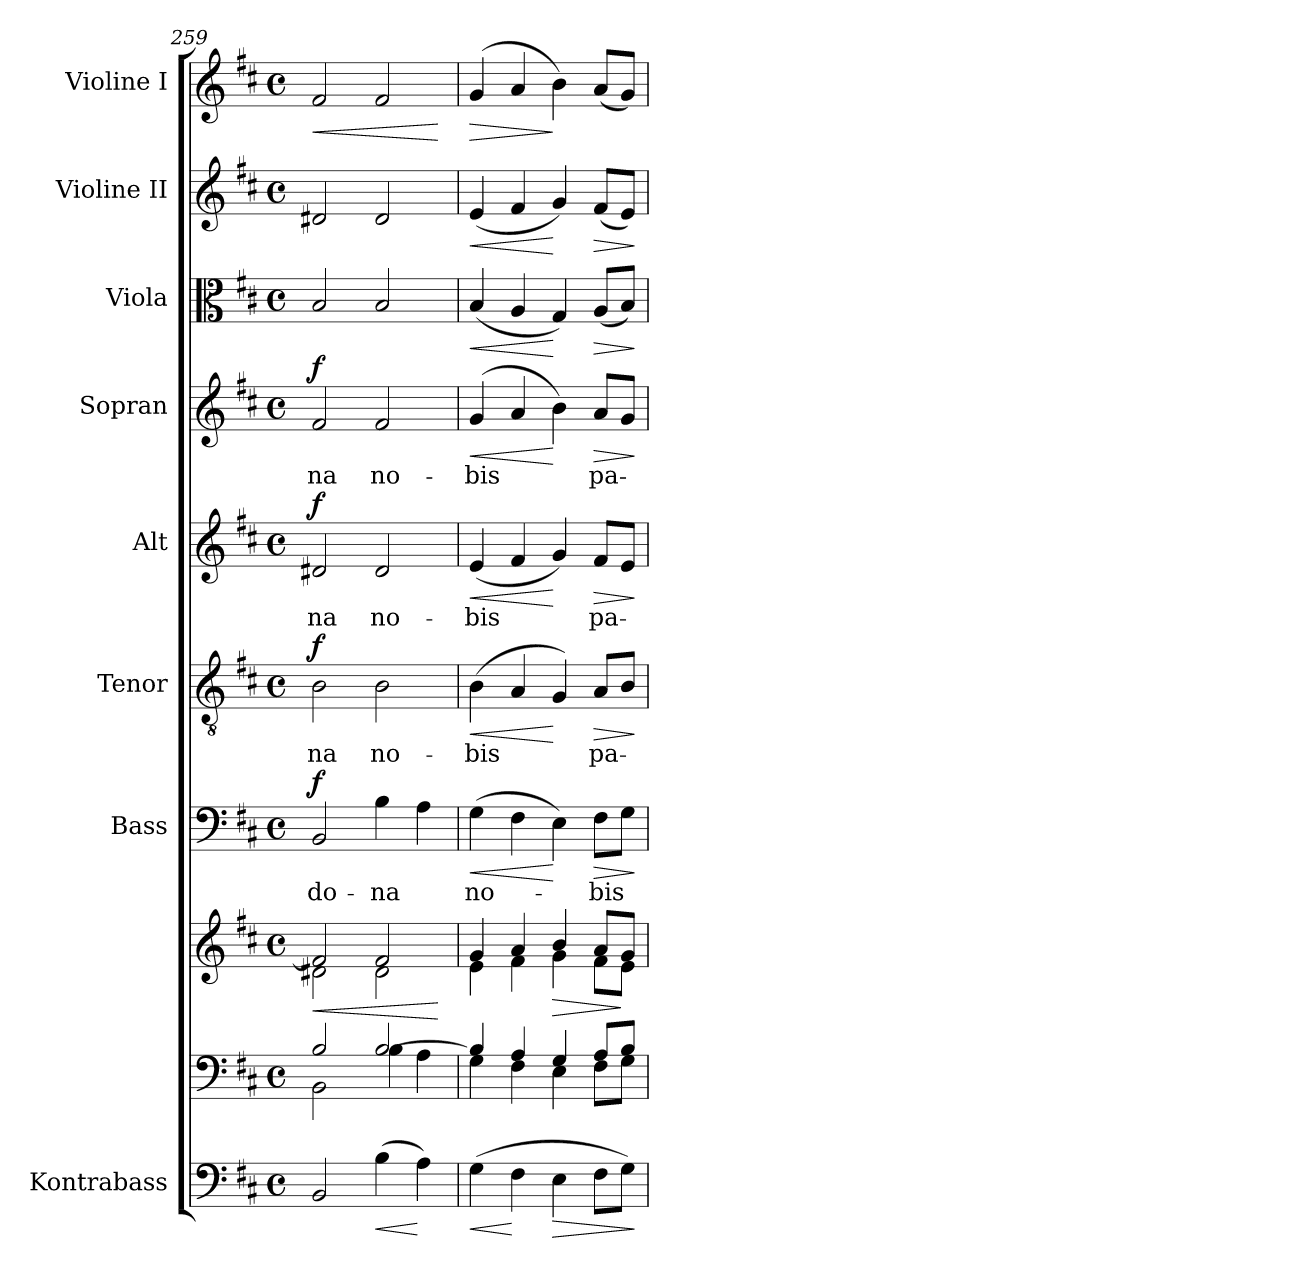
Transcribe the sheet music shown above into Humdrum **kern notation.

**kern	**dynam	**kern	**kern	**dynam	**kern	**text	**dynam	**kern	**text	**dynam	**kern	**text	**dynam	**kern	**text	**dynam	**kern	**dynam	**kern	**dynam	**kern	**dynam
*part9	*part9	*part8	*part8	*part8	*part7	*part7	*part7	*part6	*part6	*part6	*part5	*part5	*part5	*part4	*part4	*part4	*part3	*part3	*part2	*part2	*part1	*part1
*staff10	*staff10	*staff9	*staff8	*staff8/9	*staff7	*staff7	*staff7	*staff6	*staff6	*staff6	*staff5	*staff5	*staff5	*staff4	*staff4	*staff4	*staff3	*staff3	*staff2	*staff2	*staff1	*staff1
*I"Kontrabass	*	*	*	*	*I"Bass	*	*	*I"Tenor	*	*	*I"Alt	*	*	*I"Sopran	*	*	*I"Viola	*	*I"Violine II	*	*I"Violine I	*
*I'Kb.	*	*	*	*	*I'B.	*	*	*I'T.	*	*	*I'A.	*	*	*I'S.	*	*	*I'Vla.	*	*I'Vl. II	*	*I'Vl. I	*
*clefF4	*	*clefF4	*clefG2	*	*clefF4	*	*	*clefGv2	*	*	*clefG2	*	*	*clefG2	*	*	*clefC3	*	*clefG2	*	*clefG2	*
*ITrd7c12	*	*	*	*	*	*	*	*	*	*	*	*	*	*	*	*	*	*	*	*	*	*
*k[f#c#]	*	*k[f#c#]	*k[f#c#]	*	*k[f#c#]	*	*	*k[f#c#]	*	*	*k[f#c#]	*	*	*k[f#c#]	*	*	*k[f#c#]	*	*k[f#c#]	*	*k[f#c#]	*
*D:	*	*D:	*D:	*	*D:	*	*	*D:	*	*	*D:	*	*	*D:	*	*	*D:	*	*D:	*	*D:	*
*M4/4	*	*M4/4	*M4/4	*	*M4/4	*	*	*M4/4	*	*	*M4/4	*	*	*M4/4	*	*	*M4/4	*	*M4/4	*	*M4/4	*
*met(c)	*	*met(c)	*met(c)	*	*met(c)	*	*	*met(c)	*	*	*met(c)	*	*	*met(c)	*	*	*met(c)	*	*met(c)	*	*met(c)	*
=259	=259	=259	=259	=259	=259	=259	=259	=259	=259	=259	=259	=259	=259	=259	=259	=259	=259	=259	=259	=259	=259	=259
*	*	*^	*	*	*	*	*	*	*	*	*	*	*	*	*	*	*	*	*	*	*	*
!	!	!	!	!	!LO:HP:b	!	!LO:LY:b	!LO:DY:a	!	!LO:LY:b	!LO:DY:a	!	!LO:LY:b	!LO:DY:a	!	!LO:LY:b	!LO:DY:a	!	!	!	!	!	!LO:HP:b
*	*	*	*	*^	*	*	*	*	*	*	*	*	*	*	*	*	*	*	*	*	*	*	*
2BBB/	.	2B/	2BB\	2f#/]	2d#X\	<	2BB/	do-	f	2B\	-na	f	2d#X/	-na	f	2f#/	-na	f	2B/	.	2d#X/	.	2f#/	<
!	!LO:HP:b	!	!	!	!	!	!	!LO:LY:b	!	!	!LO:LY:b	!	!	!LO:LY:b	!	!	!LO:LY:b	!	!	!	!	!	!	!
(>4BB\	<	[>2B/	4B\	2f#/	2d#\	.	4B\	-na	.	2B\	no-	.	2d#/	no-	.	2f#/	no-	.	2B/	.	2d#/	.	2f#/	.
4AA\)	[	.	4A\	.	.	.	4A\	.	.	.	.	.	.	.	.	.	.	.	.	.	.	.	.	.
*	*	*v	*v	*	*	*	*	*	*	*	*	*	*	*	*	*	*	*	*	*	*	*	*	*
*	*	*	*v	*v	*	*	*	*	*	*	*	*	*	*	*	*	*	*	*	*	*	*	*
.	.	.	.	[	.	.	.	.	.	.	.	.	.	.	.	.	.	.	.	.	.	[
=260	=260	=260	=260	=260	=260	=260	=260	=260	=260	=260	=260	=260	=260	=260	=260	=260	=260	=260	=260	=260	=260	=260
!	!LO:HP:b	!	!	!	!	!LO:LY:b	!LO:HP:b	!	!LO:LY:b	!LO:HP:b	!	!LO:LY:b	!LO:HP:b	!	!LO:LY:b	!LO:HP:b	!	!LO:HP:b	!	!LO:HP:b	!	!LO:HP:b
*	*	*^	*^	*	*	*	*	*	*	*	*	*	*	*	*	*	*	*	*	*	*	*
(>4GG\	<	4B/]	4G\	4g/	4e\	.	(>4G\	no-	<	(>4B\	-bis	<	(<4e/	-bis	<	(4g/	-bis	<	(<4B/	<	(<4e/	<	(4g/	>
4FF#\	[	4A/	4F#\	4a/	4f#\	.	4F#\	.	.	4A/	.	.	4f#/	.	.	4a/	.	.	4A/	.	4f#/	.	4a/	.
!	!LO:HP:b	!	!	!	!	!LO:HP:b	!	!	!	!	!	!	!	!	!	!	!	!	!	!	!	!	!	!
4EE\	>	4G/	4E\	4b/	4g\	>	4E\)	.	[	4G/)	.	[	4g/)	.	[	4b\)	.	[	4G/)	[	4g/)	[	4b\)	]
!	!	!	!	!	!	!	!	!LO:LY:b	!LO:HP:b	!	!LO:LY:b	!LO:HP:b	!	!LO:LY:b	!LO:HP:b	!	!LO:LY:b	!LO:HP:b	!	!LO:HP:b	!	!LO:HP:b	!	!
8FF#\L	.	8A/L	8F#\L	8a/L	8f#\L	.	8F#\L	-bis	>	8A/L	pa-	>	8f#/L	pa-	>	8a/L	pa-	>	(<8A/L	>	(<8f#/L	>	(<8a/L	.
8GG\J)	.	8B/J	8G\J	8g/J	8e\J	]	8G\J	.	.	8B/J	.	.	8e/J	.	.	8g/J	.	.	8B/J)	.	8e/J)	.	8g/J)	.
*	*	*v	*v	*	*	*	*	*	*	*	*	*	*	*	*	*	*	*	*	*	*	*	*	*
*	*	*	*v	*v	*	*	*	*	*	*	*	*	*	*	*	*	*	*	*	*	*	*	*
.	]	.	.	.	.	.	]	.	.	]	.	.	]	.	.	]	.	]	.	]	.	.
=	=	=	=	=	=	=	=	=	=	=	=	=	=	=	=	=	=	=	=	=	=	=
*-	*-	*-	*-	*-	*-	*-	*-	*-	*-	*-	*-	*-	*-	*-	*-	*-	*-	*-	*-	*-	*-	*-
